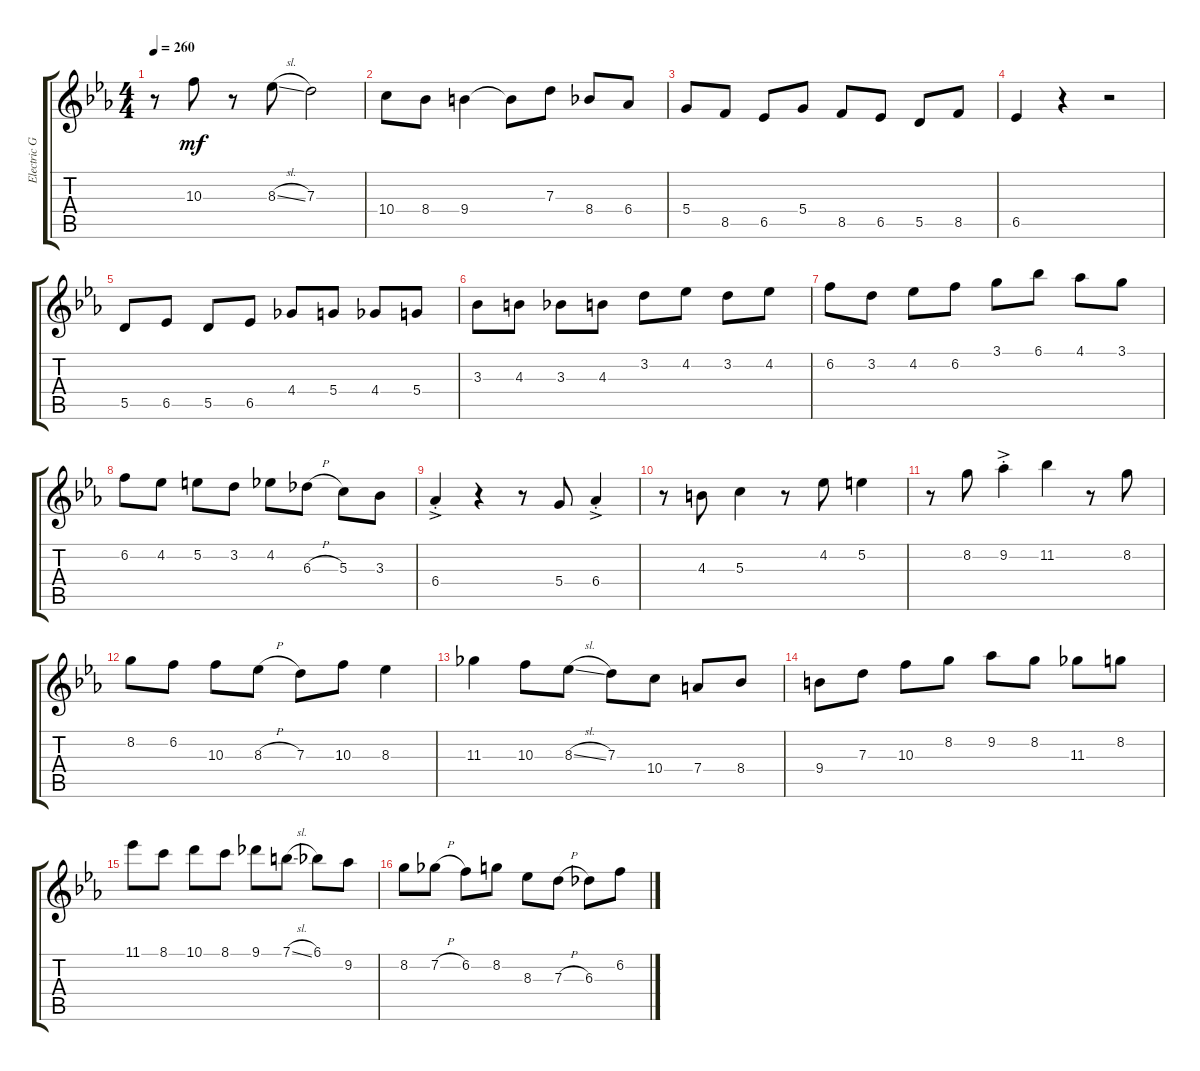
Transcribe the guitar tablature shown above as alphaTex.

\track ("Electric Guitar" "Electric G") {instrument electricguitarclean}
\staff {score tabs}
\tuning (E4 B3 G3 D3 A2 E2) {hide}
\ts (4 4)
\tempo 260
\clef g2
\ks cminor
r.8{dy mf} 10.3.8 r.8 8.3{sl}.8 7.3.2 |
10.4.8 8.4.8 9.4.4 9.4{t}.8 7.3.8 8.4.8 6.4.8 |
5.4.8 8.5.8 6.5.8 5.4.8 8.5.8 6.5.8 5.5.8 8.5.8 |
6.5.4 r.4 r.2 |
5.5.8 6.5.8 5.5.8 6.5.8 4.4.8 5.4.8 4.4.8 5.4.8 |
3.3.8 4.3.8 3.3.8 4.3.8 3.2.8 4.2.8 3.2.8 4.2.8 |
6.2.8 3.2.8 4.2.8 6.2.8 3.1.8 6.1.8 4.1.8 3.1.8 |
6.2.8 4.2.8 5.2.8 3.2.8 4.2.8 6.3{h}.8 5.3.8 3.3.8 |
6.4{ac st}.4 r.4 r.8 5.4.8 6.4{ac st}.4 |
r.8 4.3.8 5.3.4 r.8 4.2.8 5.2.4 |
r.8 8.2.8 9.2{ac st}.4 11.2.4 r.8 8.2.8 |
8.2.8 6.2.8 10.3.8 8.3{h}.8 7.3.8 10.3.8 8.3.4 |
11.3.4 10.3.8 8.3{sl}.8 7.3.8 10.4.8 7.4.8 8.4.8 |
9.4.8 7.3.8 10.3.8 8.2.8 9.2.8 8.2.8 11.3.8 8.2.8 |
11.1.8 8.1.8 10.1.8 8.1.8 9.1.8 7.1{sl}.8 6.1.8 9.2.8 |
8.2.8 7.2{h}.8 6.2.8 8.2.8 8.3.8 7.3{h}.8 6.3.8 6.2.8
